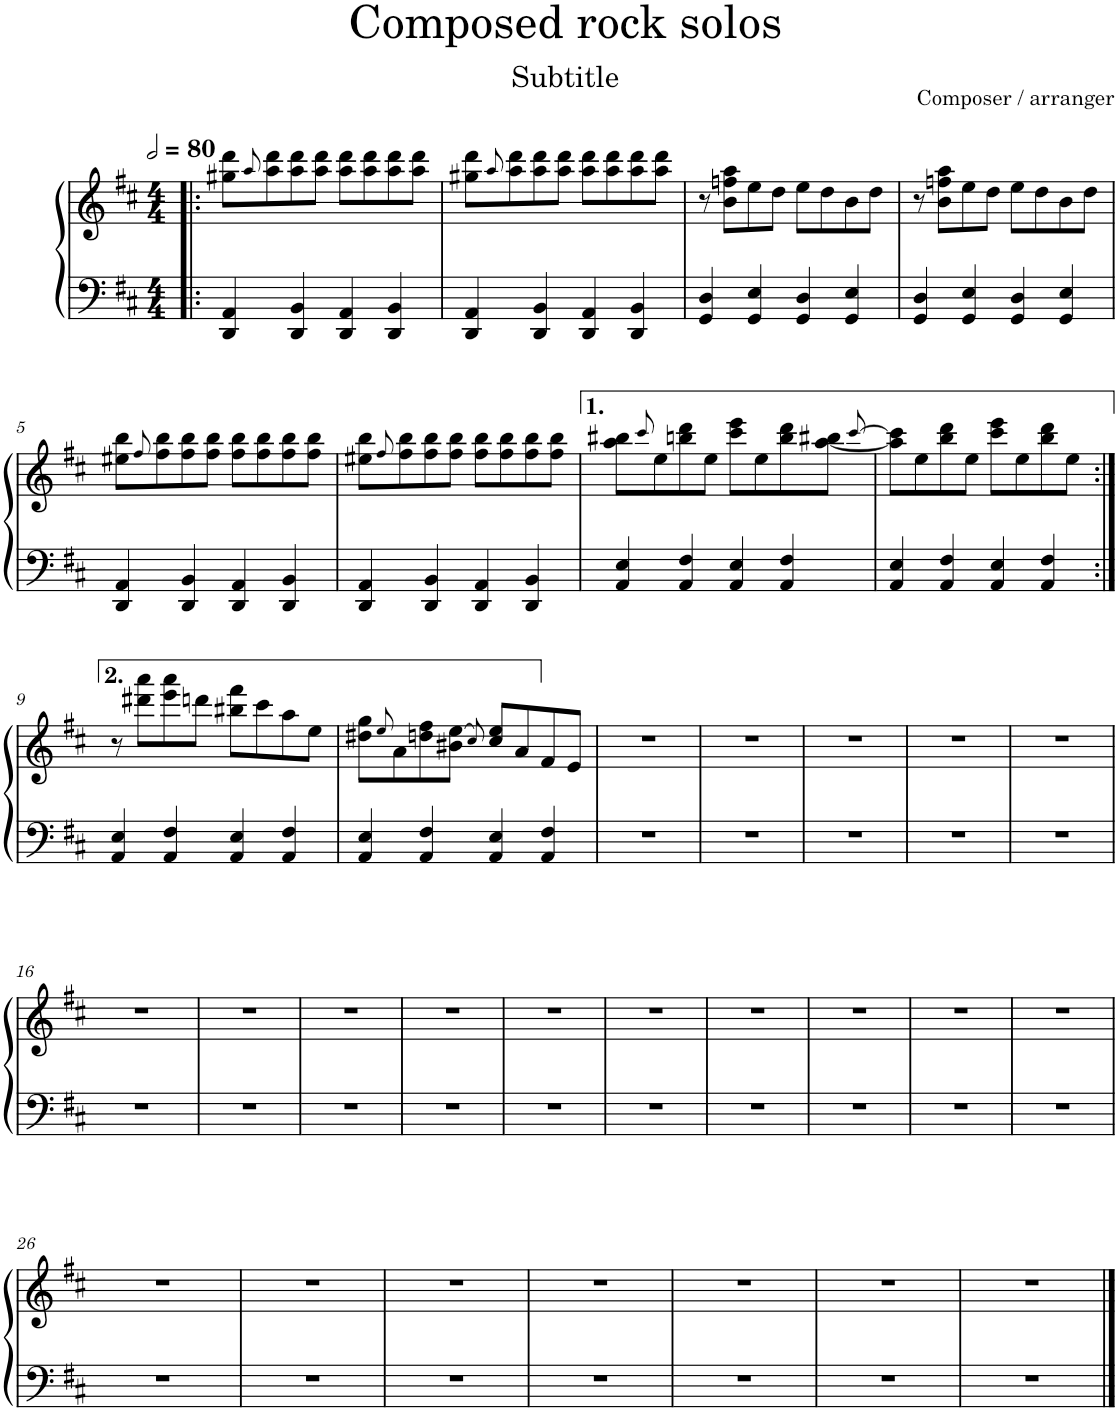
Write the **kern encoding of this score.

**kern	**kern
*part1	*part1
*staff2	*staff1
*I"Piano	*
*I'Pno.	*
*clefF4	*clefG2
*k[f#c#]	*k[f#c#]
*M4/4	*M4/4
*MM160	*MM160
=1!|:	=1!|:
4DD/ 4AA/	8gg#X\ 8ddd\L
.	8qaa/
.	8aa\ 8ddd\
4DD/ 4BB/	8aa\ 8ddd\
.	8aa\ 8ddd\J
4DD/ 4AA/	8aa\ 8ddd\L
.	8aa\ 8ddd\
4DD/ 4BB/	8aa\ 8ddd\
.	8aa\ 8ddd\J
=2	=2
4DD/ 4AA/	8gg#X\ 8ddd\L
.	8qaa/
.	8aa\ 8ddd\
4DD/ 4BB/	8aa\ 8ddd\
.	8aa\ 8ddd\J
4DD/ 4AA/	8aa\ 8ddd\L
.	8aa\ 8ddd\
4DD/ 4BB/	8aa\ 8ddd\
.	8aa\ 8ddd\J
=3	=3
4GG/ 4D/	8r
.	8b\ 8ffn\ 8aa\L
4GG/ 4E/	8ee\
.	8dd\J
4GG/ 4D/	8ee\L
.	8dd\
4GG/ 4E/	8b\
.	8dd\J
=4	=4
4GG/ 4D/	8r
.	8b\ 8ffn\ 8aa\L
4GG/ 4E/	8ee\
.	8dd\J
4GG/ 4D/	8ee\L
.	8dd\
4GG/ 4E/	8b\
.	8dd\J
!!LO:LB:g=z
=5	=5
4DD/ 4AA/	8ee#X\ 8bb\L
.	8qff#/
.	8ff#\ 8bb\
4DD/ 4BB/	8ff#\ 8bb\
.	8ff#\ 8bb\J
4DD/ 4AA/	8ff#\ 8bb\L
.	8ff#\ 8bb\
4DD/ 4BB/	8ff#\ 8bb\
.	8ff#\ 8bb\J
=6	=6
4DD/ 4AA/	8ee#X\ 8bb\L
.	8qff#/
.	8ff#\ 8bb\
4DD/ 4BB/	8ff#\ 8bb\
.	8ff#\ 8bb\J
4DD/ 4AA/	8ff#\ 8bb\L
.	8ff#\ 8bb\
4DD/ 4BB/	8ff#\ 8bb\
.	8ff#\ 8bb\J
=7	=7
4AA/ 4E/	8aa\ 8bb#X\L
.	8qccc#/
.	8ee\
4AA/ 4F#/	8bbn\ 8ddd\
.	8ee\J
4AA/ 4E/	8ccc#\ 8eee\L
.	8ee\
4AA/ 4F#/	8bb\ 8ddd\
.	[8aa\ 8bb#X\J
.	[8qccc#/
=8	=8
4AA/ 4E/	8aa\] 8ccc#\]L
.	8ee\
4AA/ 4F#/	8bb\ 8ddd\
.	8ee\J
4AA/ 4E/	8ccc#\ 8eee\L
.	8ee\
4AA/ 4F#/	8bb\ 8ddd\
.	8ee\J
!!LO:LB:g=z
=9:|!	=9:|!
4AA/ 4E/	8r
.	8ddd#X\ 8aaa\L
4AA/ 4F#/	8eee\ 8aaa\
.	8dddn\J
4AA/ 4E/	8bb#X\ 8fff#\L
.	8ccc#\
4AA/ 4F#/	8aa\
.	8ee\J
=10	=10
4AA/ 4E/	8dd#X\ 8gg\L
.	8qee/
.	8a\
4AA/ 4F#/	8ddn\ 8ff#\
.	8b#X\ [8ee\J
.	[8qcc#/
4AA/ 4E/	8cc#/] 8ee/]L
.	8a/
4AA/ 4F#/	8f#/
.	8e/J
=11	=11
1r	1r
=12	=12
1r	1r
=13	=13
1r	1r
=14	=14
1r	1r
=15	=15
1r	1r
!!LO:LB:g=z
=16	=16
1r	1r
=17	=17
1r	1r
=18	=18
1r	1r
=19	=19
1r	1r
=20	=20
1r	1r
=21	=21
1r	1r
=22	=22
1r	1r
=23	=23
1r	1r
=24	=24
1r	1r
=25	=25
1r	1r
!!LO:LB:g=z
=26	=26
1r	1r
=27	=27
1r	1r
=28	=28
1r	1r
=29	=29
1r	1r
=30	=30
1r	1r
=31	=31
1r	1r
=32	=32
1r	1r
==	==
*-	*-
